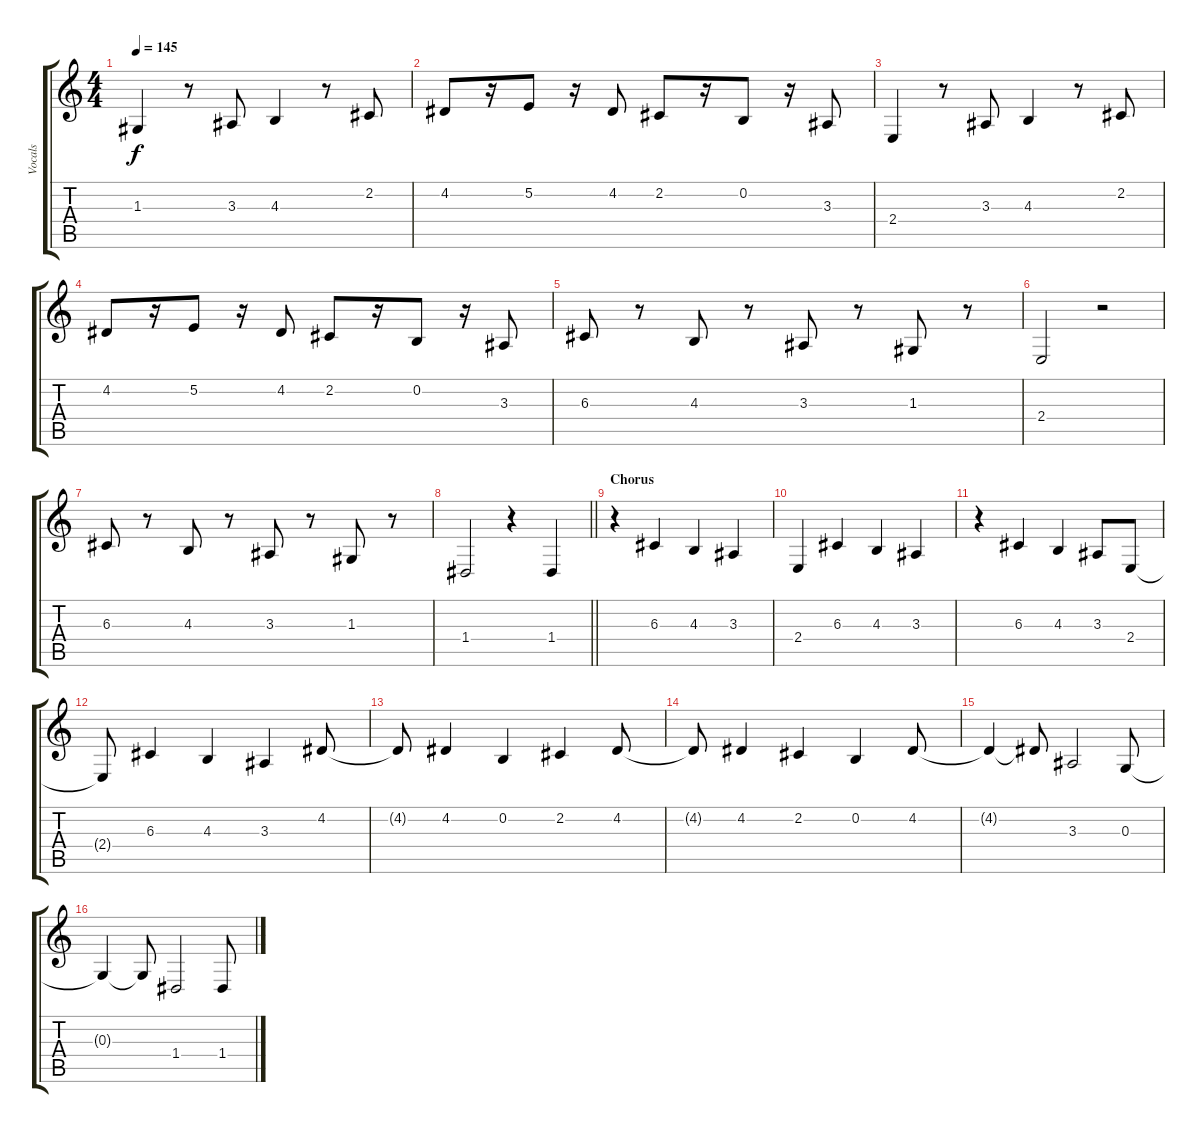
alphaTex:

\track ("Vocals" "Vocals") {instrument baritonesax bank 1}
\staff {score tabs}
\tuning (E4 B3 G3 D3 A2 E2) {hide}
\ts (4 4)
\tempo 145
\clef g2
\ks c
1.3.4{dy f} r.8 3.3.8 4.3.4 r.8 2.2.8 |
4.2.8 r.16 5.2.8 r.16 4.2.8 2.2.8 r.16 0.2.8 r.16 3.3.8 |
2.4.4 r.8 3.3.8 4.3.4 r.8 2.2.8 |
4.2.8 r.16 5.2.8 r.16 4.2.8 2.2.8 r.16 0.2.8 r.16 3.3.8 |
6.3.8 r.8 4.3.8 r.8 3.3.8 r.8 1.3.8 r.8 |
2.4.2 r.2 |
6.3.8 r.8 4.3.8 r.8 3.3.8 r.8 1.3.8 r.8 |
\barLineRight lightlight
1.4.2 r.4 1.4.4 |
\section ("" "Chorus")
r.4 6.3.4 4.3.4 3.3.4 |
2.4.4 6.3.4 4.3.4 3.3.4 |
r.4 6.3.4 4.3.4 3.3.8 2.4.8 |
2.4{t}.8 6.3.4 4.3.4 3.3.4 4.2.8 |
4.2{t}.8 4.2.4 0.2.4 2.2.4 4.2.8 |
4.2{t}.8 4.2.4 2.2.4 0.2.4 4.2.8 |
4.2{t}.4 4.2{t}.8 3.3.2 0.3.8 |
0.3{t}.4 0.3{t}.8 1.4.2 1.4.8
